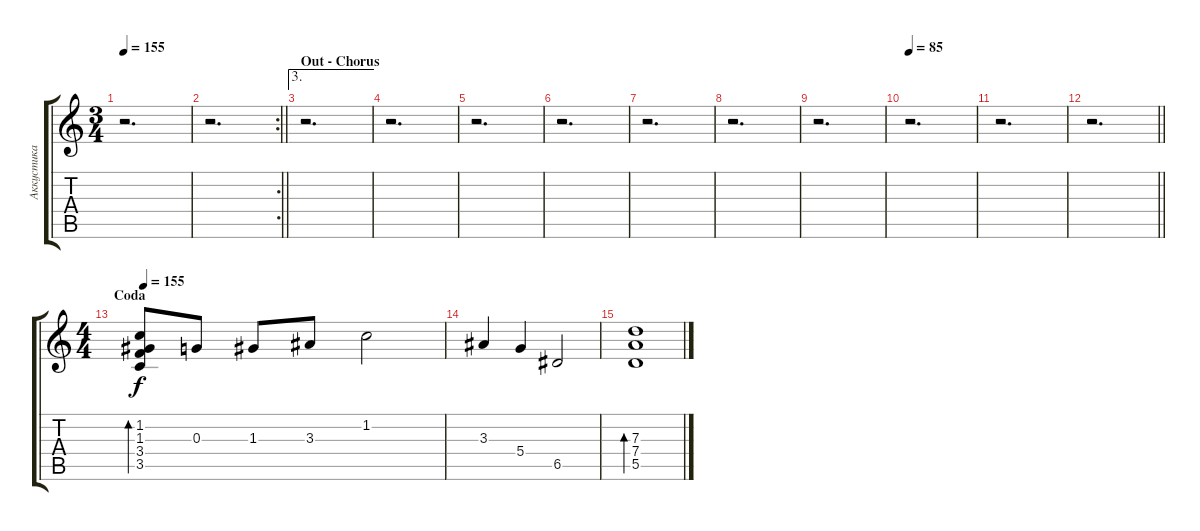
\track ("Аккустика" "Аккустика") {instrument acousticguitarsteel}
\staff {score tabs}
\tuning (E4 B3 G3 D3 A2 E2) {hide}
\ts (3 4)
\tempo 155
\clef g2
\ks c
r.2{d dy f} |
\rc 2
\barLineRight lightlight
r.2{d} |
\ae 3
\section ("" "Out - Chorus")
r.2{d} |
r.2{d} |
r.2{d} |
r.2{d} |
r.2{d} |
r.2{d} |
r.2{d} |
\tempo 85
r.2{d} |
r.2{d} |
\barLineRight lightlight
r.2{d} |
\ts (4 4)
\section ("" "Coda")
\tempo 155
(1.2 1.3 3.4 3.5).8{bd 480} 0.3.8 1.3.8 3.3.8 1.2.2 |
3.3.4 5.4.4 6.5.2 |
(7.3 7.4 5.5).1{bd 480}
